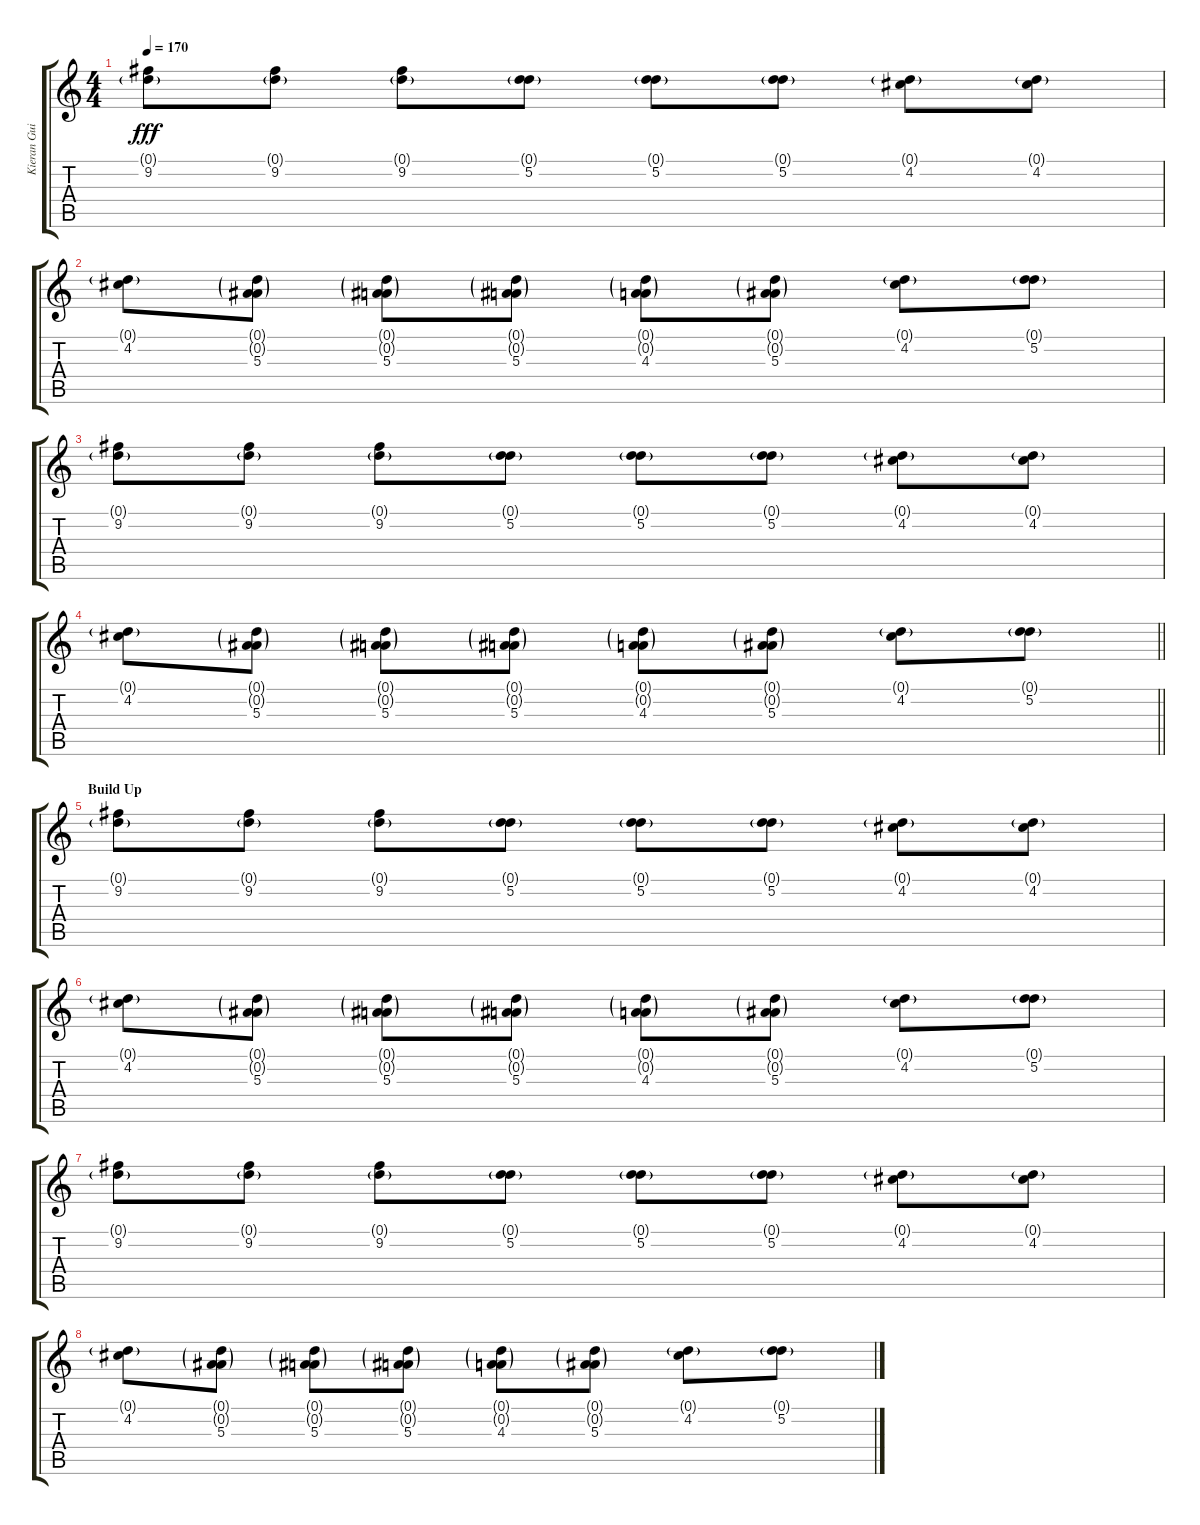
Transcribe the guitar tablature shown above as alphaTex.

\track ("Kieran Guitar" "Kieran Gui") {instrument overdrivenguitar}
\staff {score tabs}
\tuning (D4 A3 F3 C3 G2 D2) {hide}
\ts (4 4)
\tempo 170
\clef g2
\ks c
(0.1{g} 9.2).8{dy fff} (0.1{g} 9.2).8 (0.1{g} 9.2).8 (0.1{g} 5.2).8 (0.1{g} 5.2).8 (0.1{g} 5.2).8 (0.1{g} 4.2).8 (0.1{g} 4.2).8 |
(0.1{g} 4.2).8 (0.1{g} 0.2{g} 5.3).8 (0.1{g} 0.2{g} 5.3).8 (0.1{g} 0.2{g} 5.3).8 (0.1{g} 0.2{g} 4.3).8 (0.1{g} 0.2{g} 5.3).8 (0.1{g} 4.2).8 (0.1{g} 5.2).8 |
(0.1{g} 9.2).8 (0.1{g} 9.2).8 (0.1{g} 9.2).8 (0.1{g} 5.2).8 (0.1{g} 5.2).8 (0.1{g} 5.2).8 (0.1{g} 4.2).8 (0.1{g} 4.2).8 |
\barLineRight lightlight
(0.1{g} 4.2).8 (0.1{g} 0.2{g} 5.3).8 (0.1{g} 0.2{g} 5.3).8 (0.1{g} 0.2{g} 5.3).8 (0.1{g} 0.2{g} 4.3).8 (0.1{g} 0.2{g} 5.3).8 (0.1{g} 4.2).8 (0.1{g} 5.2).8 |
\section ("" "Build Up")
(0.1{g} 9.2).8 (0.1{g} 9.2).8 (0.1{g} 9.2).8 (0.1{g} 5.2).8 (0.1{g} 5.2).8 (0.1{g} 5.2).8 (0.1{g} 4.2).8 (0.1{g} 4.2).8 |
(0.1{g} 4.2).8 (0.1{g} 0.2{g} 5.3).8 (0.1{g} 0.2{g} 5.3).8 (0.1{g} 0.2{g} 5.3).8 (0.1{g} 0.2{g} 4.3).8 (0.1{g} 0.2{g} 5.3).8 (0.1{g} 4.2).8 (0.1{g} 5.2).8 |
(0.1{g} 9.2).8 (0.1{g} 9.2).8 (0.1{g} 9.2).8 (0.1{g} 5.2).8 (0.1{g} 5.2).8 (0.1{g} 5.2).8 (0.1{g} 4.2).8 (0.1{g} 4.2).8 |
(0.1{g} 4.2).8 (0.1{g} 0.2{g} 5.3).8 (0.1{g} 0.2{g} 5.3).8 (0.1{g} 0.2{g} 5.3).8 (0.1{g} 0.2{g} 4.3).8 (0.1{g} 0.2{g} 5.3).8 (0.1{g} 4.2).8 (0.1{g} 5.2).8
